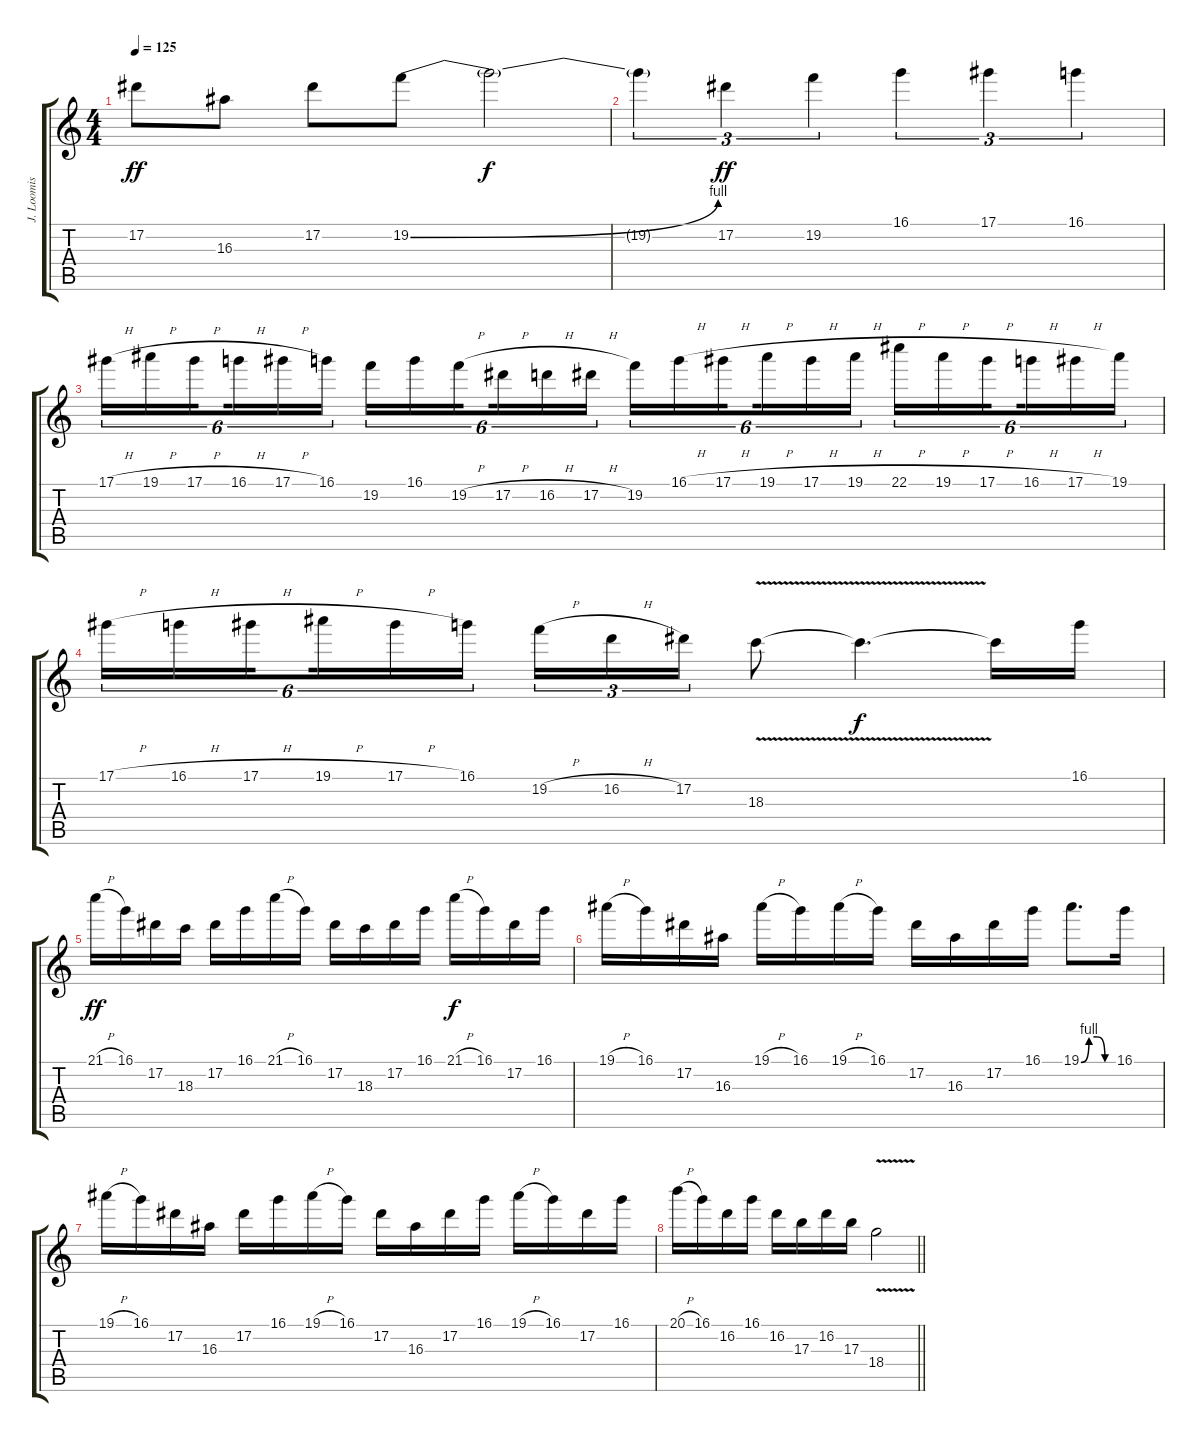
\track ("J. Loomis (Lead)" "J. Loomis ") {instrument distortionguitar}
\staff {score tabs}
\tuning (Eb4 Bb3 Gb3 Db3 Ab2 Eb2) {hide}
\ts (4 4)
\tempo 125
\clef g2
\ks c
17.2.8{dy ff} 16.3.8 17.2.8 19.2{be (bend 0 0 60 4)}.8 19.2{t}.2{dy f} |
19.2{t}.4{tu (3 2)} 17.2.4{tu (3 2) dy ff} 19.2.4{tu (3 2)} 16.1.4{tu (3 2)} 17.1.4{tu (3 2)} 16.1.4{tu (3 2)} |
17.1{h}.16{tu (6 4)} 19.1{h}.16{tu (6 4)} 17.1{h}.16{tu (6 4) beam splitsecondary} 16.1{h}.16{tu (6 4)} 17.1{h}.16{tu (6 4)} 16.1.16{tu (6 4)} 19.2.16{tu (6 4)} 16.1.16{tu (6 4)} 19.2{h}.16{tu (6 4) beam splitsecondary} 17.2{h}.16{tu (6 4)} 16.2{h}.16{tu (6 4)} 17.2{h}.16{tu (6 4)} 19.2.16{tu (6 4)} 16.1{h}.16{tu (6 4)} 17.1{h}.16{tu (6 4) beam splitsecondary} 19.1{h}.16{tu (6 4)} 17.1{h}.16{tu (6 4)} 19.1{h}.16{tu (6 4)} 22.1{h}.16{tu (6 4)} 19.1{h}.16{tu (6 4)} 17.1{h}.16{tu (6 4) beam splitsecondary} 16.1{h}.16{tu (6 4)} 17.1{h}.16{tu (6 4)} 19.1.16{tu (6 4)} |
17.1{h}.16{tu (6 4)} 16.1{h}.16{tu (6 4)} 17.1{h}.16{tu (6 4) beam splitsecondary} 19.1{h}.16{tu (6 4)} 17.1{h}.16{tu (6 4)} 16.1.16{tu (6 4)} 19.2{h}.16{tu (3 2)} 16.2{h}.16{tu (3 2)} 17.2.16{tu (3 2)} 18.3{v}.8 18.3{t}.4{d dy f} 18.3{t}.16 16.1.16 |
21.1{h}.16{dy ff} 16.1.16 17.2.16 18.3.16 17.2.16 16.1.16 21.1{h}.16 16.1.16 17.2.16 18.3.16 17.2.16 16.1.16 21.1{h}.16{dy f} 16.1.16 17.2.16 16.1.16 |
19.1{h}.16 16.1.16 17.2.16 16.3.16 19.1{h}.16 16.1.16 19.1{h}.16 16.1.16 17.2.16 16.3.16 17.2.16 16.1.16 19.1{be (custom 0 0 15 4 30 4 45 0 60 0)}.8{d} 16.1.16 |
19.1{h}.16 16.1.16 17.2.16 16.3.16 17.2.16 16.1.16 19.1{h}.16 16.1.16 17.2.16 16.3.16 17.2.16 16.1.16 19.1{h}.16 16.1.16 17.2.16 16.1.16 |
\barLineRight lightlight
20.1{h}.16 16.1.16 16.2.16 16.1.16 16.2.16 17.3.16 16.2.16 17.3.16 18.4{v}.2
